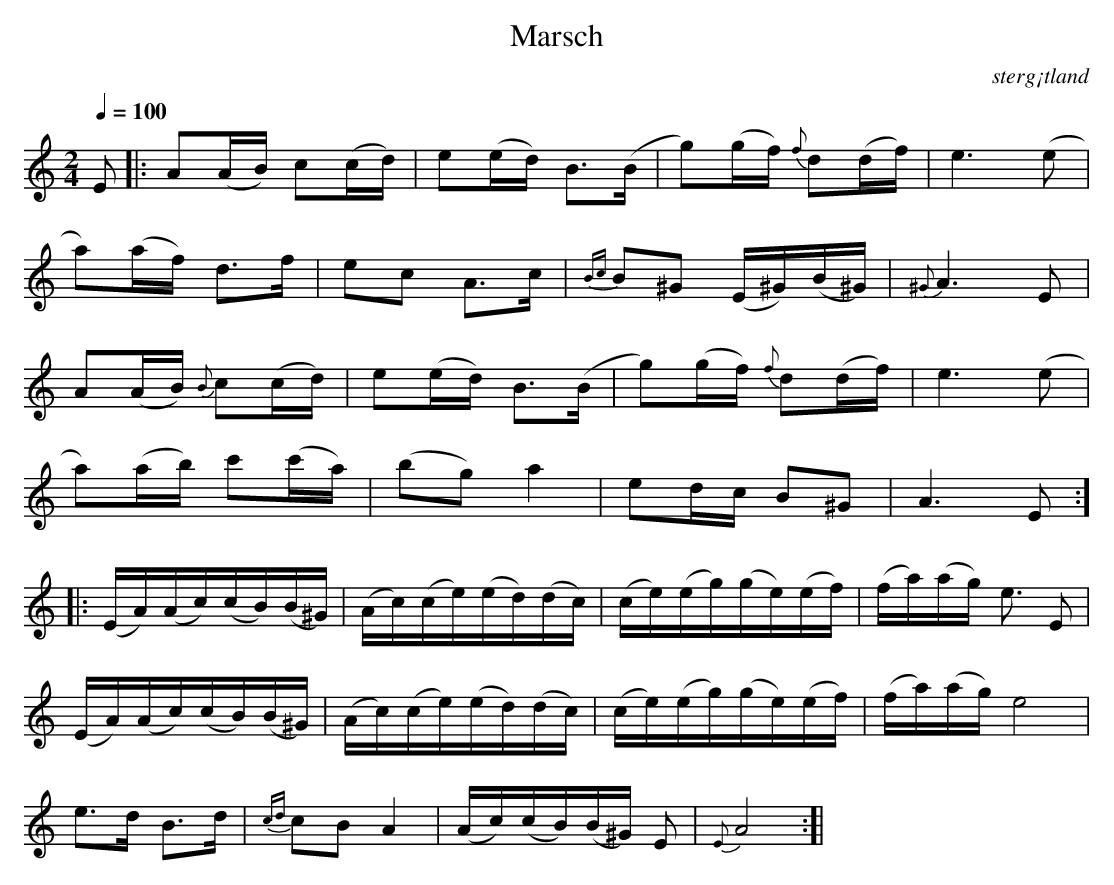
X:1
T:Marsch
O: sterg¡tland
Q:1/4=100
M: 2/4
L: 1/16
K: Am
E2 |: A2(AB) c2(cd) | e2(ed) B3(B | g2)(gf){f} d2(df) | e6 (e2 |
a2)(af) d3f | e2c2 A3c |{Bc} B2^G2 (E^G)(B^G)|{^G} A6 E2 |
A2(AB){B} c2(cd) | e2(ed) B3(B | g2)(gf){f} d2(df) | e6 (e2 |
a2)(ab) c'2(c'a) | (b2g2) a4 | e2dc B2^G2| A6 E2:]
|:(EA)(Ac)(cB)(B^G)|(Ac)(ce)(ed)(dc)|(ce)(eg)(ge)(ef)|(fa)(ag) e3 E2|
(EA)(Ac)(cB)(B^G)|(Ac)(ce)(ed)(dc)|(ce)(eg)(ge)(ef)|(fa)(ag)e8|
e3d B3d |{cd} c2B2A4 | (Ac)(cB)(B^G) E2|{E} A8 :]|
